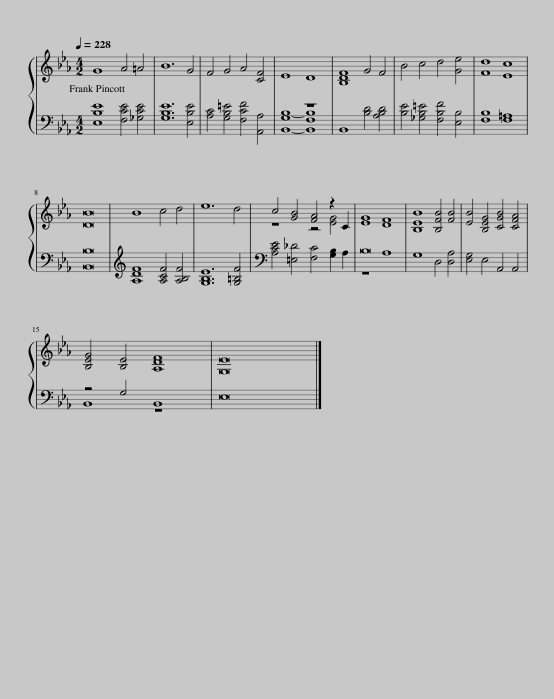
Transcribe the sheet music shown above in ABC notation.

X:1
%%score { ( 1 4 ) | ( 2 3 ) }
L:1/8
Q:1/4=228
M:4/2
I:linebreak $
K:Eb
V:1 treble
V:4 treble
V:2 bass
V:3 bass
V:1
 G8 A4 =A4 | B12 G4 | F4 G4 A4 [CF]4 | E8 D8 | [B,DF]8 G4 F4 | %5
 B4 c4 d4 [Ge]4 | [Fd]8 [Ec]8 |$ [DB]16 | B8 c4 d4 | e12 d4 | %10
 c4 [GB]4 [FA]4 z2 C2 | [EG]8 [DF]8 | [B,EB]8 [B,FB]4 [FB]4 | [EB]4 [B,EG]4 [CGB]4 [CFA]4 |$ [B,EG]4 [B,E]4 [A,DF]8 | %15
 [G,E]16 |] %16
V:2
 [E,B,E]8 [F,CE]4 [_G,CE]4 | [G,B,E]12 [E,B,E]4 | [A,C]4 [G,B,=E]4 [F,CF]4 [A,,A,]4 | G,8 z8 | B,,8 [B,D]4 [A,B,D]4 | %5
 [B,E]4 [_G,B,=E]4 [F,B,F]4 [E,B,]4 | [F,B,]8 [F,=A,]8 |$ [B,,B,]16 | [A,DF]8 [A,CF]4 [A,B,F]4 | [G,B,E]12 [G,=B,F]4 | %10
 [A,CE]4 [=E,_D]4 [F,C]4 [G,B,]2 A,2 | B,16 | G,8 D,4 [D,A,]4 | [E,G,]4 E,4 A,,4 A,,4 |$ z4 G,4 B,,8 | %15
 E,16 |] %16
V:3
 x16 | x16 | x16 | [B,,B,]8- [B,,F,B,]8 | x16 | %5
 x16 | x16 |$ x16 | x16 | x16 | %10
 x16 | z8 A,8 | x16 | x16 |$ B,,8 z8 | %15
 x16 |] %16
V:4
 x16 | x16 | x16 | x16 | x16 | %5
 x16 | x16 |$ x16 | x16 | x16 | %10
 z8 z4 [EG]4 | x16 | x16 | x16 |$ x16 | %15
 x16 |] %16
